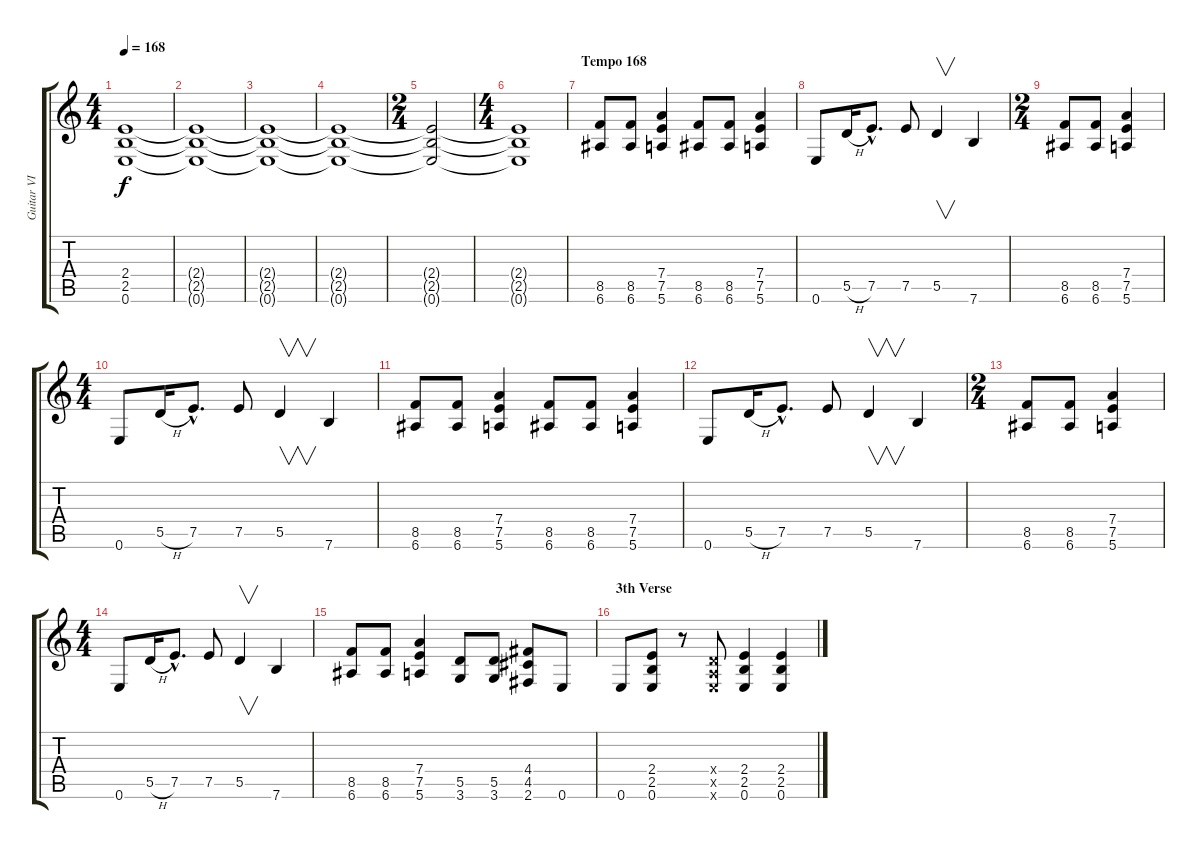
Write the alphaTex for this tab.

\track ("Guitar VI Distortion" "Guitar VI ") {instrument distortionguitar}
\staff {score tabs}
\tuning (E4 B3 G3 D3 A2 E2) {hide}
\ts (4 4)
\tempo 168
\clef g2
\ks c
(2.4{t} 2.5{t} 0.6{t}).1{dy f} |
(2.4{t} 2.5{t} 0.6{t}).1{volume 12} |
(2.4{t} 2.5{t} 0.6{t}).1 |
(2.4{t} 2.5{t} 0.6{t}).1{volume 10} |
\ts (2 4)
(2.4{t} 2.5{t} 0.6{t}).2 |
\ts (4 4)
(2.4{t} 2.5{t} 0.6{t}).1{volume 8} |
\section ("" "Tempo 168")
(8.5 6.6).8{volume 14} (8.5 6.6).8 (7.4 7.5 5.6).4 (8.5 6.6).8 (8.5 6.6).8 (7.4 7.5 5.6).4 |
0.6.8 5.5{h}.16 7.5{hac}.8{d} 7.5.8 5.5.4{v} 7.6.4 |
\ts (2 4)
(8.5 6.6).8 (8.5 6.6).8 (7.4 7.5 5.6).4 |
\ts (4 4)
0.6.8 5.5{h}.16 7.5{hac}.8{d} 7.5.8 5.5.4{v} 7.6.4 |
(8.5 6.6).8 (8.5 6.6).8 (7.4 7.5 5.6).4 (8.5 6.6).8 (8.5 6.6).8 (7.4 7.5 5.6).4 |
0.6.8 5.5{h}.16 7.5{hac}.8{d} 7.5.8 5.5.4{v} 7.6.4 |
\ts (2 4)
(8.5 6.6).8 (8.5 6.6).8 (7.4 7.5 5.6).4 |
\ts (4 4)
0.6.8 5.5{h}.16 7.5{hac}.8{d} 7.5.8 5.5.4{v} 7.6.4 |
(8.5 6.6).8 (8.5 6.6).8 (7.4 7.5 5.6).4 (5.5 3.6).8 (5.5 3.6).8 (4.4 4.5 2.6).8 0.6.8 |
\section ("" "3th Verse")
0.6.8 (2.4 2.5 0.6).8 r.8 (0.4{x} 0.5{x} 0.6{x}).8 (2.4 2.5 0.6).4 (2.4 2.5 0.6).4
